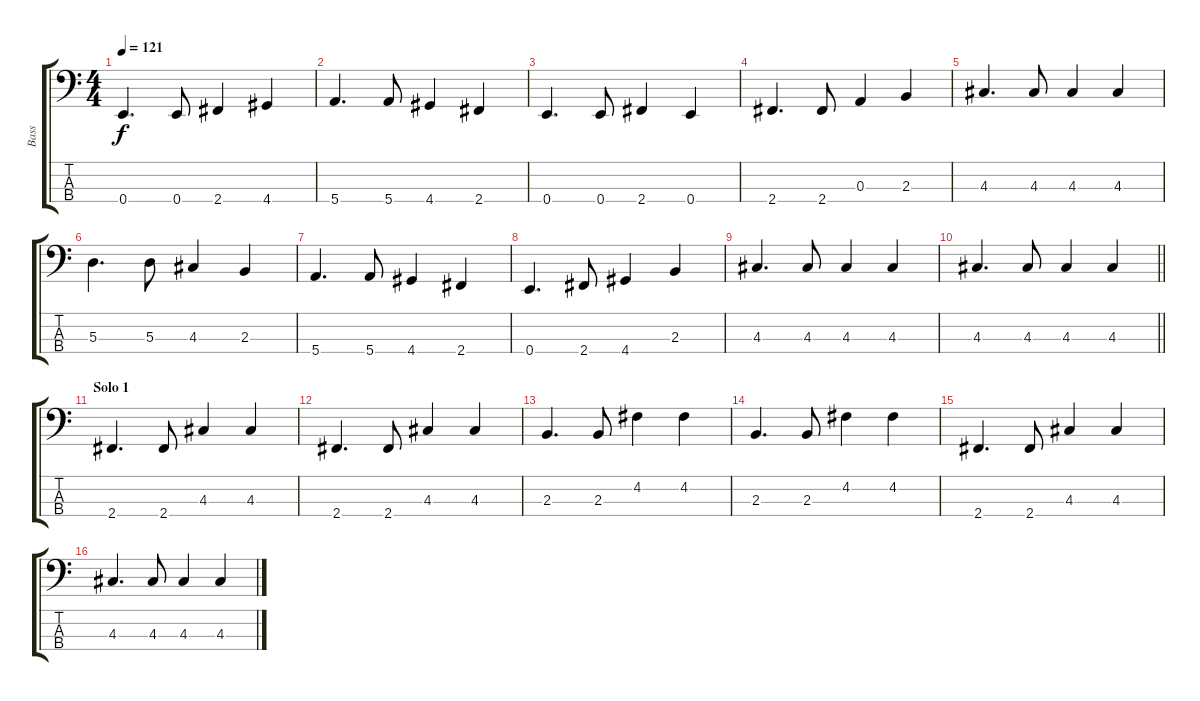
\track ("Bass" "Bass") {instrument electricbassfinger}
\staff {score tabs}
\tuning (G2 D2 A1 E1) {hide}
\ts (4 4)
\tempo 121
\clef f4
\ks c
0.4.4{d dy f} 0.4.8 2.4.4 4.4.4 |
5.4.4{d} 5.4.8 4.4.4 2.4.4 |
0.4.4{d} 0.4.8 2.4.4 0.4.4 |
2.4.4{d} 2.4.8 0.3.4 2.3.4 |
4.3.4{d} 4.3.8 4.3.4 4.3.4 |
5.3.4{d} 5.3.8 4.3.4 2.3.4 |
5.4.4{d} 5.4.8 4.4.4 2.4.4 |
0.4.4{d} 2.4.8 4.4.4 2.3.4 |
4.3.4{d} 4.3.8 4.3.4 4.3.4 |
\barLineRight lightlight
4.3.4{d} 4.3.8 4.3.4 4.3.4 |
\section ("" "Solo 1")
2.4.4{d} 2.4.8 4.3.4 4.3.4 |
2.4.4{d} 2.4.8 4.3.4 4.3.4 |
2.3.4{d} 2.3.8 4.2.4 4.2.4 |
2.3.4{d} 2.3.8 4.2.4 4.2.4 |
2.4.4{d} 2.4.8 4.3.4 4.3.4 |
4.3.4{d} 4.3.8 4.3.4 4.3.4
